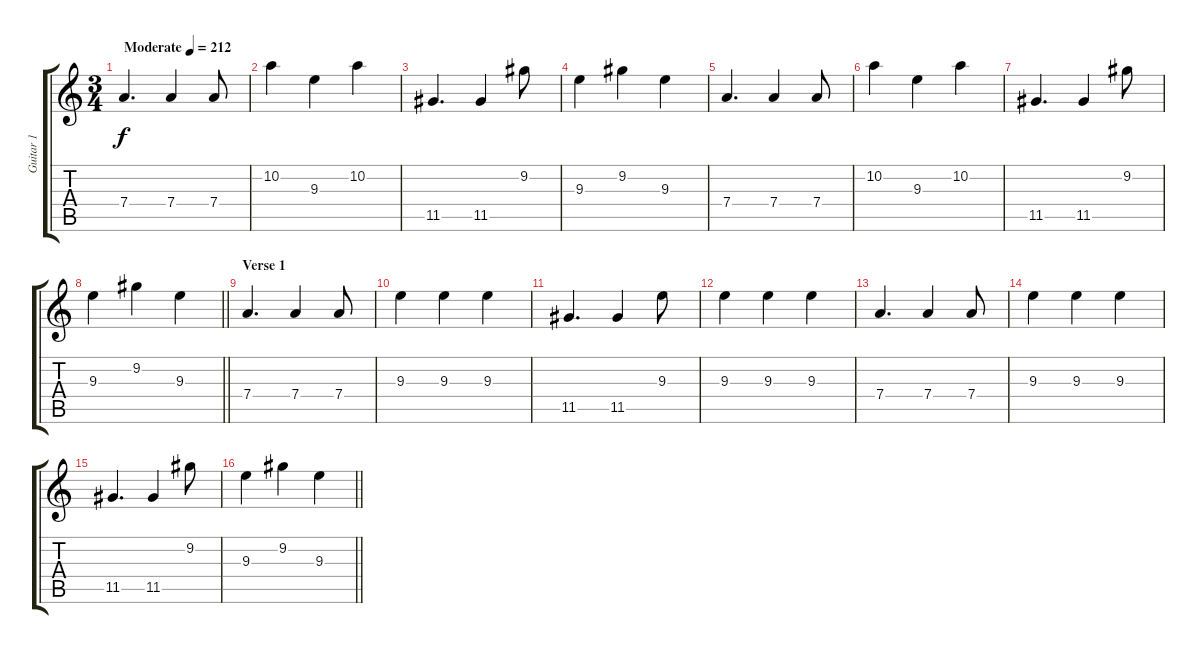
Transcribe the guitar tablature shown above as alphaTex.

\track ("Guitar 1" "Guitar 1") {instrument electricguitarjazz}
\staff {score tabs}
\tuning (E4 B3 G3 D3 A2 E2) {hide}
\ts (3 4)
\tempo (212 "Moderate")
\clef g2
\ks c
7.4.4{d dy f instrument electricguitarjazz} 7.4.4 7.4.8 |
10.2.4 9.3.4 10.2.4 |
11.5.4{d} 11.5.4 9.2.8 |
9.3.4 9.2.4 9.3.4 |
7.4.4{d} 7.4.4 7.4.8 |
10.2.4 9.3.4 10.2.4 |
11.5.4{d} 11.5.4 9.2.8 |
\barLineRight lightlight
9.3.4 9.2.4 9.3.4 |
\section ("" "Verse 1")
7.4.4{d} 7.4.4 7.4.8 |
9.3.4 9.3.4 9.3.4 |
11.5.4{d} 11.5.4 9.3.8 |
9.3.4 9.3.4 9.3.4 |
7.4.4{d} 7.4.4 7.4.8 |
9.3.4 9.3.4 9.3.4 |
11.5.4{d} 11.5.4 9.2.8 |
\barLineRight lightlight
9.3.4 9.2.4 9.3.4
